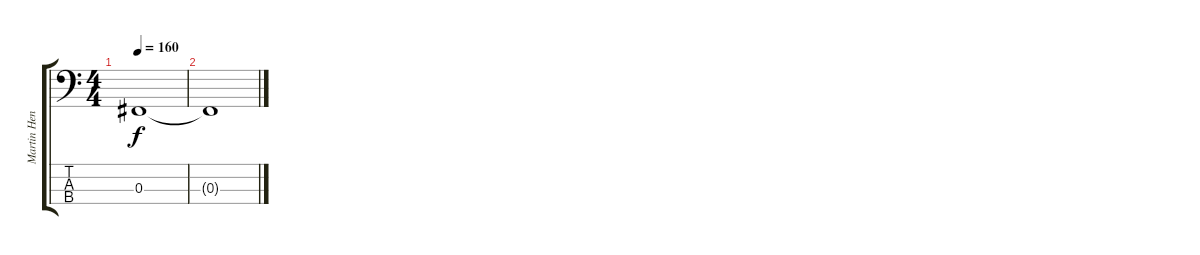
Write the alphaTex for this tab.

\track ("Martin Henriksson" "Martin Hen") {instrument electricbassfinger}
\staff {score tabs}
\tuning (E2 B1 Gb1 Db1) {hide}
\ts (4 4)
\tempo 160
\clef f4
\ks c
0.3{t}.1{dy f} |
0.3{t}.1
